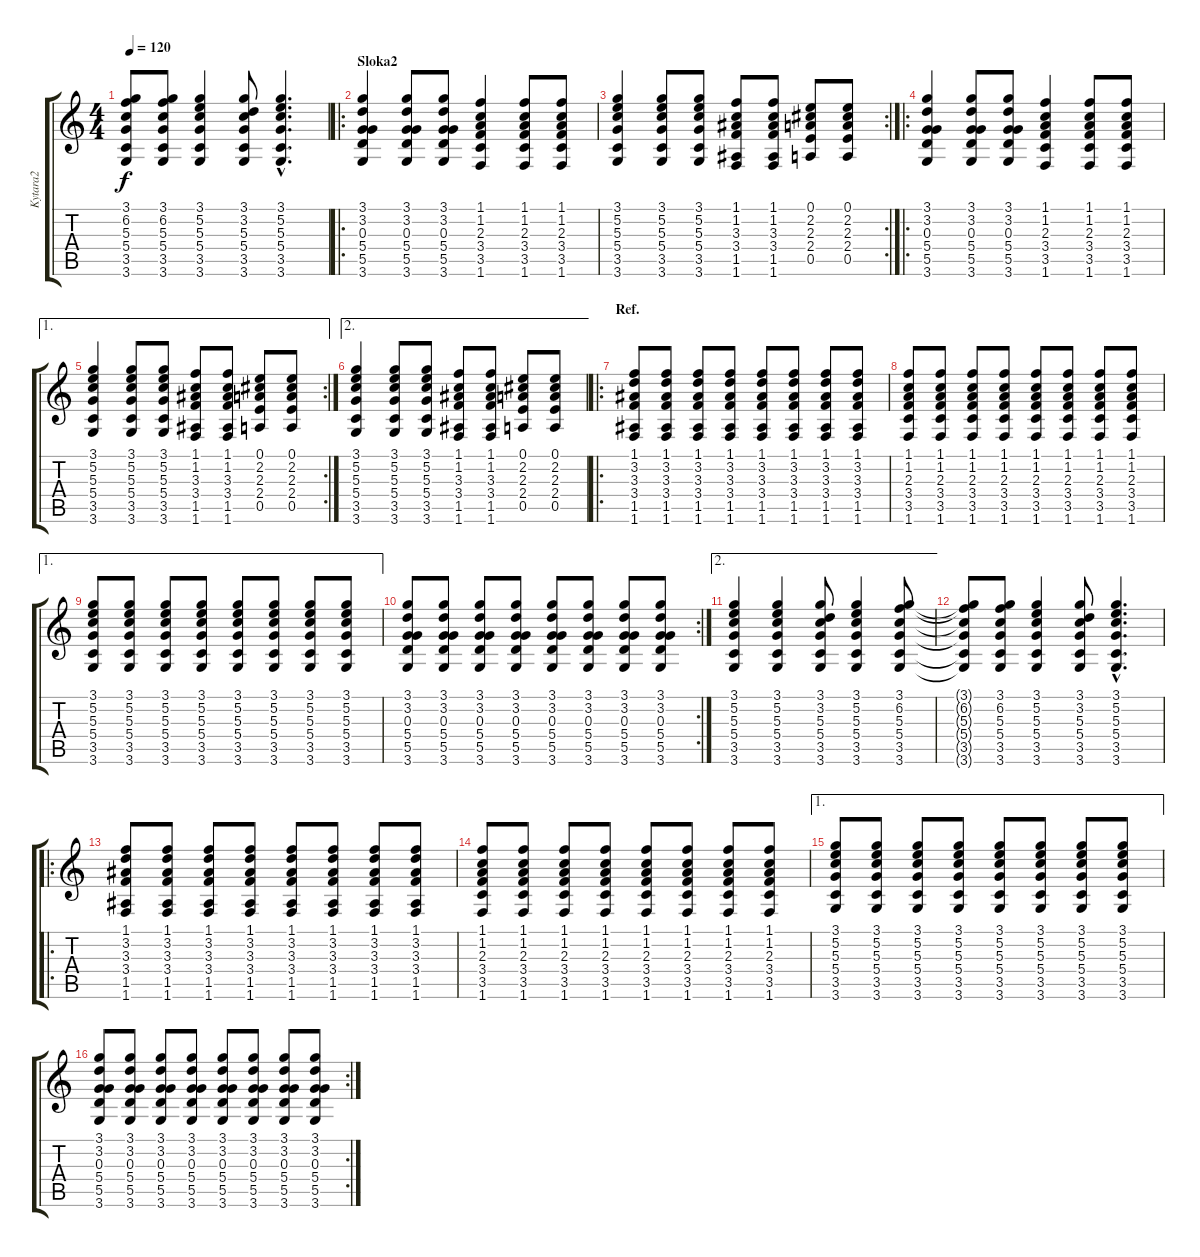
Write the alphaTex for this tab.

\track ("Kytara2" "Kytara2") {instrument distortionguitar}
\staff {score tabs}
\tuning (E4 B3 G3 D3 A2 E2) {hide}
\ts (4 4)
\tempo 120
\clef g2
\ks c
(3.1{t} 6.2{t} 5.3{t} 5.4{t} 3.5{t} 3.6{t}).8{dy f} (3.1 6.2 5.3 5.4 3.5 3.6).8 (3.1 5.2 5.3 5.4 3.5 3.6).4 (3.1 3.2 5.3 5.4 3.5 3.6).8 (3.1{hac} 5.2{hac} 5.3{hac} 5.4{hac} 3.5{hac} 3.6{hac}).4{d} |
\ro
\section ("" "Sloka2")
(3.1 3.2 0.3 5.4 5.5 3.6).4 (3.1 3.2 0.3 5.4 5.5 3.6).8 (3.1 3.2 0.3 5.4 5.5 3.6).8 (1.1 1.2 2.3 3.4 3.5 1.6).4 (1.1 1.2 2.3 3.4 3.5 1.6).8 (1.1 1.2 2.3 3.4 3.5 1.6).8 |
\rc 2
(3.1 5.2 5.3 5.4 3.5 3.6).4 (3.1 5.2 5.3 5.4 3.5 3.6).8 (3.1 5.2 5.3 5.4 3.5 3.6).8 (1.1 1.2 3.3 3.4 1.5 1.6).8 (1.1 1.2 3.3 3.4 1.5 1.6).8 (0.1 2.2 2.3 2.4 0.5).8 (0.1 2.2 2.3 2.4 0.5).8 |
\ro
(3.1 3.2 0.3 5.4 5.5 3.6).4 (3.1 3.2 0.3 5.4 5.5 3.6).8 (3.1 3.2 0.3 5.4 5.5 3.6).8 (1.1 1.2 2.3 3.4 3.5 1.6).4 (1.1 1.2 2.3 3.4 3.5 1.6).8 (1.1 1.2 2.3 3.4 3.5 1.6).8 |
\ae 1
\rc 2
(3.1 5.2 5.3 5.4 3.5 3.6).4 (3.1 5.2 5.3 5.4 3.5 3.6).8 (3.1 5.2 5.3 5.4 3.5 3.6).8 (1.1 1.2 3.3 3.4 1.5 1.6).8 (1.1 1.2 3.3 3.4 1.5 1.6).8 (0.1 2.2 2.3 2.4 0.5).8 (0.1 2.2 2.3 2.4 0.5).8 |
\ae 2
(3.1 5.2 5.3 5.4 3.5 3.6).4 (3.1 5.2 5.3 5.4 3.5 3.6).8 (3.1 5.2 5.3 5.4 3.5 3.6).8 (1.1 1.2 3.3 3.4 1.5 1.6).8 (1.1 1.2 3.3 3.4 1.5 1.6).8 (0.1 2.2 2.3 2.4 0.5).8 (0.1 2.2 2.3 2.4 0.5).8 |
\ro
\section ("" "Ref.")
(1.1 3.2 3.3 3.4 1.5 1.6).8 (1.1 3.2 3.3 3.4 1.5 1.6).8 (1.1 3.2 3.3 3.4 1.5 1.6).8 (1.1 3.2 3.3 3.4 1.5 1.6).8 (1.1 3.2 3.3 3.4 1.5 1.6).8 (1.1 3.2 3.3 3.4 1.5 1.6).8 (1.1 3.2 3.3 3.4 1.5 1.6).8 (1.1 3.2 3.3 3.4 1.5 1.6).8 |
(1.1 1.2 2.3 3.4 3.5 1.6).8 (1.1 1.2 2.3 3.4 3.5 1.6).8 (1.1 1.2 2.3 3.4 3.5 1.6).8 (1.1 1.2 2.3 3.4 3.5 1.6).8 (1.1 1.2 2.3 3.4 3.5 1.6).8 (1.1 1.2 2.3 3.4 3.5 1.6).8 (1.1 1.2 2.3 3.4 3.5 1.6).8 (1.1 1.2 2.3 3.4 3.5 1.6).8 |
\ae 1
(3.1 5.2 5.3 5.4 3.5 3.6).8 (3.1 5.2 5.3 5.4 3.5 3.6).8 (3.1 5.2 5.3 5.4 3.5 3.6).8 (3.1 5.2 5.3 5.4 3.5 3.6).8 (3.1 5.2 5.3 5.4 3.5 3.6).8 (3.1 5.2 5.3 5.4 3.5 3.6).8 (3.1 5.2 5.3 5.4 3.5 3.6).8 (3.1 5.2 5.3 5.4 3.5 3.6).8 |
\rc 2
(3.1 3.2 0.3 5.4 5.5 3.6).8 (3.1 3.2 0.3 5.4 5.5 3.6).8 (3.1 3.2 0.3 5.4 5.5 3.6).8 (3.1 3.2 0.3 5.4 5.5 3.6).8 (3.1 3.2 0.3 5.4 5.5 3.6).8 (3.1 3.2 0.3 5.4 5.5 3.6).8 (3.1 3.2 0.3 5.4 5.5 3.6).8 (3.1 3.2 0.3 5.4 5.5 3.6).8 |
\ae 2
(3.1 5.2 5.3 5.4 3.5 3.6).4 (3.1 5.2 5.3 5.4 3.5 3.6).4 (3.1 3.2 5.3 5.4 3.5 3.6).8 (3.1 5.2 5.3 5.4 3.5 3.6).4 (3.1 6.2 5.3 5.4 3.5 3.6).8 |
(3.1{t} 6.2{t} 5.3{t} 5.4{t} 3.5{t} 3.6{t}).8 (3.1 6.2 5.3 5.4 3.5 3.6).8 (3.1 5.2 5.3 5.4 3.5 3.6).4 (3.1 3.2 5.3 5.4 3.5 3.6).8 (3.1{hac} 5.2{hac} 5.3{hac} 5.4{hac} 3.5{hac} 3.6{hac}).4{d} |
\ro
(1.1 3.2 3.3 3.4 1.5 1.6).8 (1.1 3.2 3.3 3.4 1.5 1.6).8 (1.1 3.2 3.3 3.4 1.5 1.6).8 (1.1 3.2 3.3 3.4 1.5 1.6).8 (1.1 3.2 3.3 3.4 1.5 1.6).8 (1.1 3.2 3.3 3.4 1.5 1.6).8 (1.1 3.2 3.3 3.4 1.5 1.6).8 (1.1 3.2 3.3 3.4 1.5 1.6).8 |
(1.1 1.2 2.3 3.4 3.5 1.6).8 (1.1 1.2 2.3 3.4 3.5 1.6).8 (1.1 1.2 2.3 3.4 3.5 1.6).8 (1.1 1.2 2.3 3.4 3.5 1.6).8 (1.1 1.2 2.3 3.4 3.5 1.6).8 (1.1 1.2 2.3 3.4 3.5 1.6).8 (1.1 1.2 2.3 3.4 3.5 1.6).8 (1.1 1.2 2.3 3.4 3.5 1.6).8 |
\ae 1
(3.1 5.2 5.3 5.4 3.5 3.6).8 (3.1 5.2 5.3 5.4 3.5 3.6).8 (3.1 5.2 5.3 5.4 3.5 3.6).8 (3.1 5.2 5.3 5.4 3.5 3.6).8 (3.1 5.2 5.3 5.4 3.5 3.6).8 (3.1 5.2 5.3 5.4 3.5 3.6).8 (3.1 5.2 5.3 5.4 3.5 3.6).8 (3.1 5.2 5.3 5.4 3.5 3.6).8 |
\rc 2
(3.1 3.2 0.3 5.4 5.5 3.6).8 (3.1 3.2 0.3 5.4 5.5 3.6).8 (3.1 3.2 0.3 5.4 5.5 3.6).8 (3.1 3.2 0.3 5.4 5.5 3.6).8 (3.1 3.2 0.3 5.4 5.5 3.6).8 (3.1 3.2 0.3 5.4 5.5 3.6).8 (3.1 3.2 0.3 5.4 5.5 3.6).8 (3.1 3.2 0.3 5.4 5.5 3.6).8
